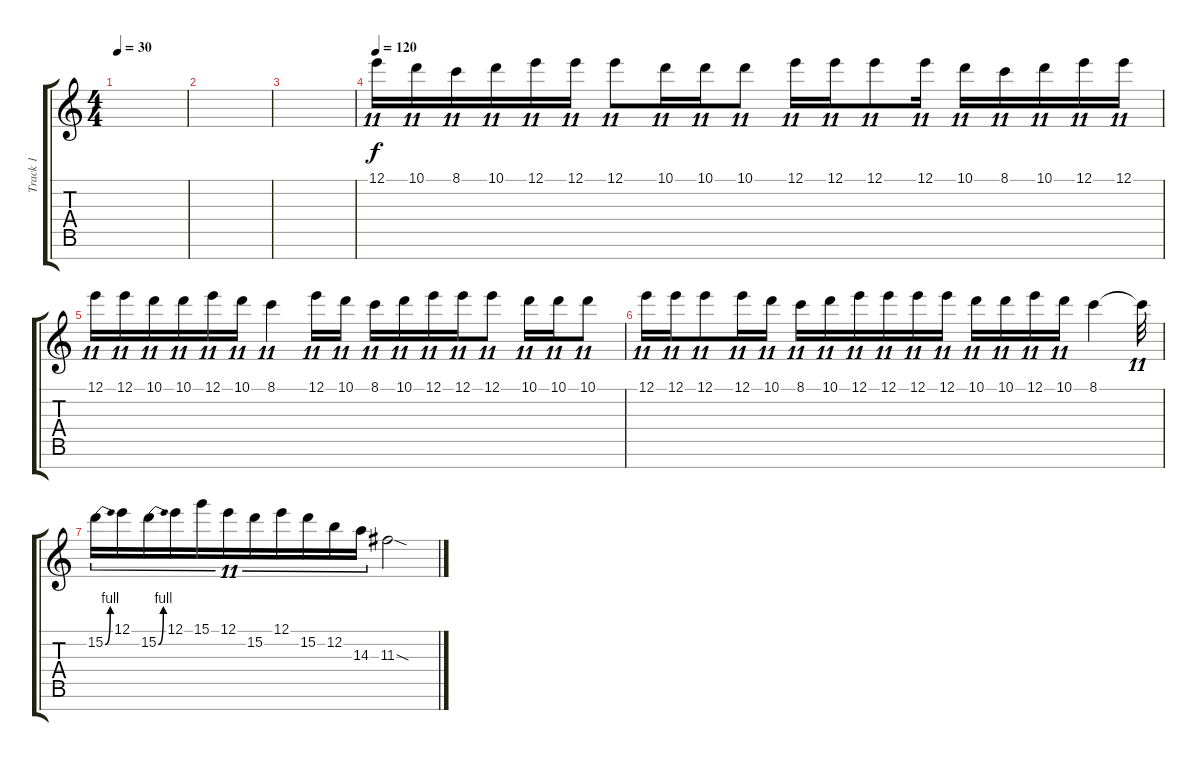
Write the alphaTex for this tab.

\track ("Track 1" "Track 1") {instrument distortionguitar}
\staff {score tabs}
\tuning (E4 B3 G3 D3 A2 E2 B1) {hide}
\ts (4 4)
\tempo 30
\clef g2
\ks c
|
|
|
\tempo 120
12.1.16{tu (11 8)} 10.1.16{tu (11 8)} 8.1.16{tu (11 8)} 10.1.16{tu (11 8)} 12.1.16{tu (11 8)} 12.1.16{tu (11 8)} 12.1.8{tu (11 8)} 10.1.16{tu (11 8)} 10.1.16{tu (11 8)} 10.1.8{tu (11 8)} 12.1.16{tu (11 8)} 12.1.16{tu (11 8)} 12.1.8{tu (11 8)} 12.1.16{tu (11 8)} 10.1.16{tu (11 8)} 8.1.16{tu (11 8)} 10.1.16{tu (11 8)} 12.1.16{tu (11 8)} 12.1.16{tu (11 8)} |
12.1.16{tu (11 8)} 12.1.16{tu (11 8)} 10.1.16{tu (11 8)} 10.1.16{tu (11 8)} 12.1.16{tu (11 8)} 10.1.16{tu (11 8)} 8.1.4{tu (11 8)} 12.1.16{tu (11 8)} 10.1.16{tu (11 8)} 8.1.16{tu (11 8)} 10.1.16{tu (11 8)} 12.1.16{tu (11 8)} 12.1.16{tu (11 8)} 12.1.8{tu (11 8)} 10.1.16{tu (11 8)} 10.1.16{tu (11 8)} 10.1.8{tu (11 8)} |
12.1.16{tu (11 8)} 12.1.16{tu (11 8)} 12.1.8{tu (11 8)} 12.1.16{tu (11 8)} 10.1.16{tu (11 8)} 8.1.16{tu (11 8)} 10.1.16{tu (11 8)} 12.1.16{tu (11 8)} 12.1.16{tu (11 8)} 12.1.16{tu (11 8)} 12.1.16{tu (11 8)} 10.1.16{tu (11 8)} 10.1.16{tu (11 8)} 12.1.16{tu (11 8)} 10.1.16{tu (11 8)} 8.1.4 8.1{t}.32{tu (11 8)} |
15.2{be (bend 0 0 60 4)}.16{tu (11 8)} 12.1.16{tu (11 8)} 15.2{be (bend 0 0 60 4)}.16{tu (11 8)} 12.1.16{tu (11 8)} 15.1.16{tu (11 8)} 12.1.16{tu (11 8)} 15.2.16{tu (11 8)} 12.1.16{tu (11 8)} 15.2.16{tu (11 8)} 12.2.16{tu (11 8)} 14.3.16{tu (11 8)} 11.3{sod}.2
